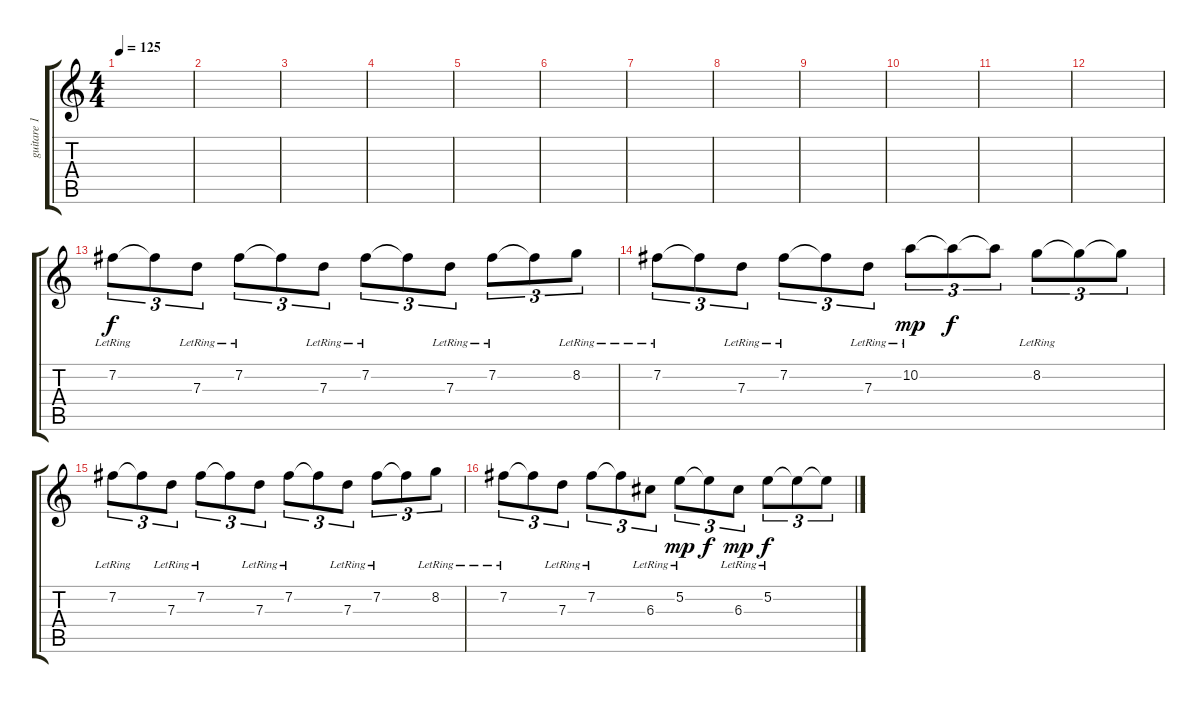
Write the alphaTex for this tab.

\track ("guitare 1" "guitare 1") {instrument electricguitarclean}
\staff {score tabs}
\tuning (E4 B3 G3 D3 A2 E2) {hide}
\ts (4 4)
\tempo 125
\clef g2
\ks c
|
|
|
|
|
|
|
|
|
|
|
|
7.2{lr}.8{tu (3 2)} 7.2{t}.8{tu (3 2)} 7.3{lr}.8{tu (3 2)} 7.2{lr}.8{tu (3 2)} 7.2{t}.8{tu (3 2)} 7.3{lr}.8{tu (3 2)} 7.2{lr}.8{tu (3 2)} 7.2{t}.8{tu (3 2)} 7.3{lr}.8{tu (3 2)} 7.2{lr}.8{tu (3 2)} 7.2{t}.8{tu (3 2)} 8.2{lr}.8{tu (3 2)} |
7.2{lr}.8{tu (3 2)} 7.2{t}.8{tu (3 2)} 7.3{lr}.8{tu (3 2)} 7.2{lr}.8{tu (3 2)} 7.2{t}.8{tu (3 2)} 7.3{lr}.8{tu (3 2)} 10.2{lr}.8{tu (3 2) dy mp} 10.2{t}.8{tu (3 2) dy f} 10.2{t}.8{tu (3 2)} 8.2{lr}.8{tu (3 2)} 8.2{t}.8{tu (3 2)} 8.2{t}.8{tu (3 2)} |
7.2{lr}.8{tu (3 2)} 7.2{t}.8{tu (3 2)} 7.3{lr}.8{tu (3 2)} 7.2{lr}.8{tu (3 2)} 7.2{t}.8{tu (3 2)} 7.3{lr}.8{tu (3 2)} 7.2{lr}.8{tu (3 2)} 7.2{t}.8{tu (3 2)} 7.3{lr}.8{tu (3 2)} 7.2{lr}.8{tu (3 2)} 7.2{t}.8{tu (3 2)} 8.2{lr}.8{tu (3 2)} |
7.2{lr}.8{tu (3 2)} 7.2{t}.8{tu (3 2)} 7.3{lr}.8{tu (3 2)} 7.2{lr}.8{tu (3 2)} 7.2{t}.8{tu (3 2)} 6.3{lr}.8{tu (3 2)} 5.2{lr}.8{tu (3 2) dy mp} 5.2{t}.8{tu (3 2) dy f} 6.3{lr}.8{tu (3 2) dy mp} 5.2{lr}.8{tu (3 2) dy f} 5.2{t}.8{tu (3 2)} 5.2{t}.8{tu (3 2)}
